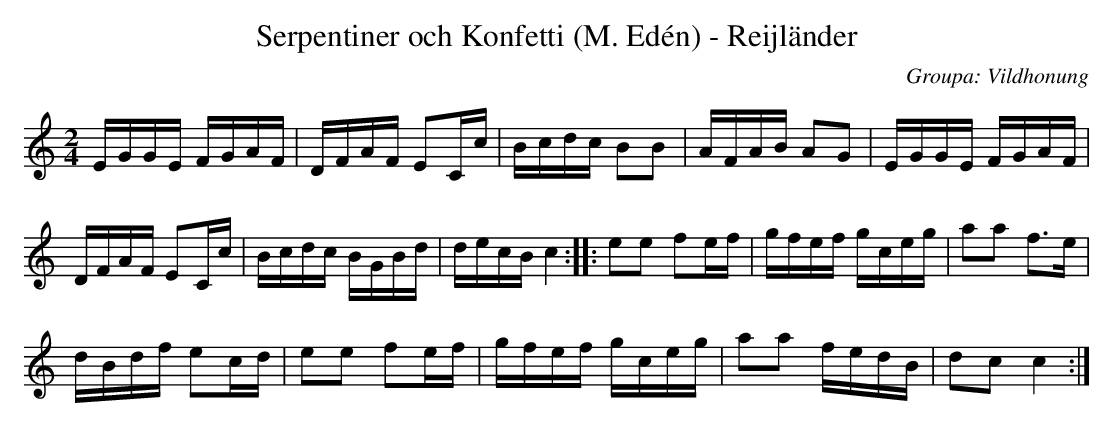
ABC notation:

X:1
T:Serpentiner och Konfetti (M. Edén) - Reijländer
C:Groupa: Vildhonung
M:2/4
L:1/16
K:C
EGGE FGAF|DFAF E2Cc|Bcdc B2B2|AFAB A2G2|\
EGGE FGAF|
DFAF E2Cc|Bcdc BGBd|decB c4:|\
|:e2e2 f2ef|gfef gceg|a2a2 f3e|
dBdf e2cd|\
e2e2 f2ef|gfef gceg|a2a2 fedB|d2c2 c4:|
